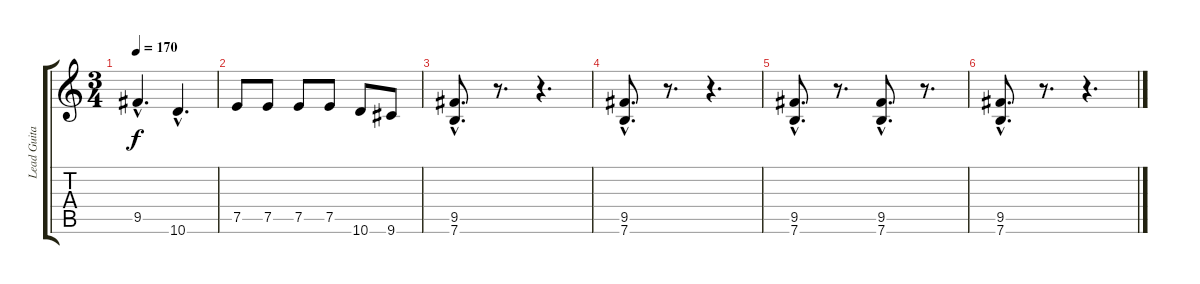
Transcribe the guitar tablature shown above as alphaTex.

\track ("Lead Guitar" "Lead Guita") {instrument distortionguitar}
\staff {score tabs}
\tuning (E4 B3 G3 D3 A2 E2) {hide}
\ts (3 4)
\tempo 170
\clef g2
\ks c
9.5{hac}.4{d dy f} 10.6{hac}.4{d} |
7.5.8 7.5.8 7.5.8 7.5.8 10.6.8 9.6.8 |
(9.5{hac} 7.6{hac}).8{d} r.8{d} r.4{d} |
(9.5{hac} 7.6{hac}).8{d} r.8{d} r.4{d} |
(9.5{hac} 7.6{hac}).8{d} r.8{d} (9.5{hac} 7.6{hac}).8{d} r.8{d} |
(9.5{hac} 7.6{hac}).8{d} r.8{d} r.4{d}
